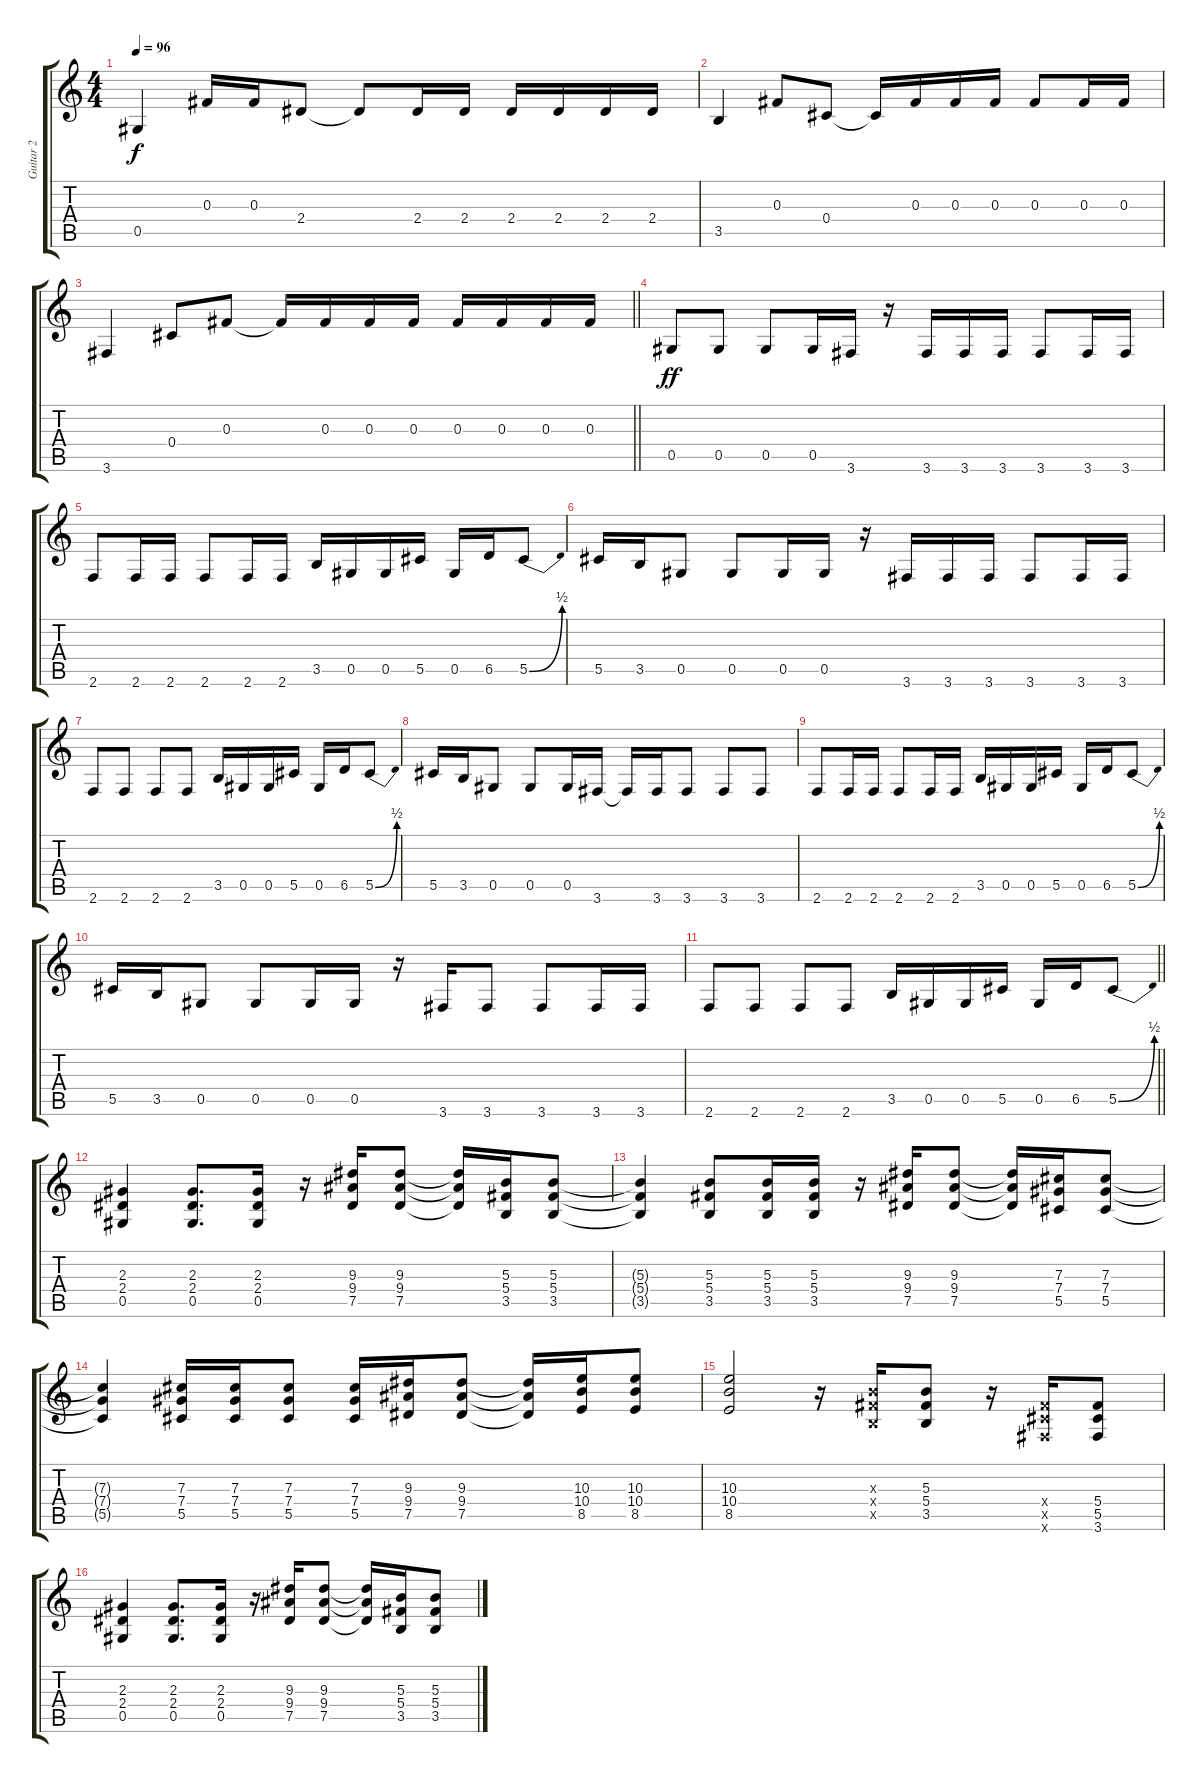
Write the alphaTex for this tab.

\track ("Guitar 2" "Guitar 2") {instrument distortionguitar}
\staff {score tabs}
\tuning (Eb4 Bb3 Gb3 Db3 Ab2 Eb2) {hide}
\ts (4 4)
\tempo 96
\clef g2
\ks c
0.5.4{dy f} 0.3.16 0.3.16 2.4.8 2.4{t}.8 2.4.16 2.4.16 2.4.16 2.4.16 2.4.16 2.4.16 |
3.5.4 0.3.8 0.4.8 0.4{t}.16 0.3.16 0.3.16 0.3.16 0.3.8 0.3.16 0.3.16 |
\barLineRight lightlight
3.6.4 0.4.8 0.3.8 0.3{t}.16 0.3.16 0.3.16 0.3.16 0.3.16 0.3.16 0.3.16 0.3.16 |
0.5.8{dy ff} 0.5.8 0.5.8 0.5.16 3.6.16 r.16 3.6.16 3.6.16 3.6.16 3.6.8 3.6.16 3.6.16 |
2.6.8 2.6.16 2.6.16 2.6.8 2.6.16 2.6.16 3.5.16 0.5.16 0.5.16 5.5.16 0.5.16 6.5.16 5.5{be (bend 0 0 60 2)}.8 |
5.5.16 3.5.16 0.5.8 0.5.8 0.5.16 0.5.16 r.16 3.6.16 3.6.16 3.6.16 3.6.8 3.6.16 3.6.16 |
2.6.8 2.6.8 2.6.8 2.6.8 3.5.16 0.5.16 0.5.16 5.5.16 0.5.16 6.5.16 5.5{be (bend 0 0 60 2)}.8 |
5.5.16 3.5.16 0.5.8 0.5.8 0.5.16 3.6.16 3.6{t}.16 3.6.16 3.6.8 3.6.8 3.6.8 |
2.6.8 2.6.16 2.6.16 2.6.8 2.6.16 2.6.16 3.5.16 0.5.16 0.5.16 5.5.16 0.5.16 6.5.16 5.5{be (bend 0 0 60 2)}.8 |
5.5.16 3.5.16 0.5.8 0.5.8 0.5.16 0.5.16 r.16 3.6.16 3.6.8 3.6.8 3.6.16 3.6.16 |
\barLineRight lightlight
2.6.8 2.6.8 2.6.8 2.6.8 3.5.16 0.5.16 0.5.16 5.5.16 0.5.16 6.5.16 5.5{be (bend 0 0 60 2)}.8 |
(2.3 2.4 0.5).4 (2.3 2.4 0.5).8{d} (2.3 2.4 0.5).16 r.16 (9.3 9.4 7.5).16 (9.3 9.4 7.5).8 (9.3{t} 9.4{t} 7.5{t}).16 (5.3 5.4 3.5).16 (5.3 5.4 3.5).8 |
(5.3{t} 5.4{t} 3.5{t}).4 (5.3 5.4 3.5).8 (5.3 5.4 3.5).16 (5.3 5.4 3.5).16 r.16 (9.3 9.4 7.5).16 (9.3 9.4 7.5).8 (9.3{t} 9.4{t} 7.5{t}).16 (7.3 7.4 5.5).16 (7.3 7.4 5.5).8 |
(7.3{t} 7.4{t} 5.5{t}).4 (7.3 7.4 5.5).16 (7.3 7.4 5.5).16 (7.3 7.4 5.5).8 (7.3 7.4 5.5).16 (9.3 9.4 7.5).16 (9.3 9.4 7.5).8 (9.3{t} 9.4{t} 7.5{t}).16 (10.3 10.4 8.5).16 (10.3 10.4 8.5).8 |
(10.3 10.4 8.5).2 r.16 (5.3{x} 5.4{x} 3.5{x}).16 (5.3 5.4 3.5).8 r.16 (5.4{x} 5.5{x} 3.6{x}).16 (5.4 5.5 3.6).8 |
(2.3 2.4 0.5).4 (2.3 2.4 0.5).8{d} (2.3 2.4 0.5).16 r.16 (9.3 9.4 7.5).16 (9.3 9.4 7.5).8 (9.3{t} 9.4{t} 7.5{t}).16 (5.3 5.4 3.5).16 (5.3 5.4 3.5).8
